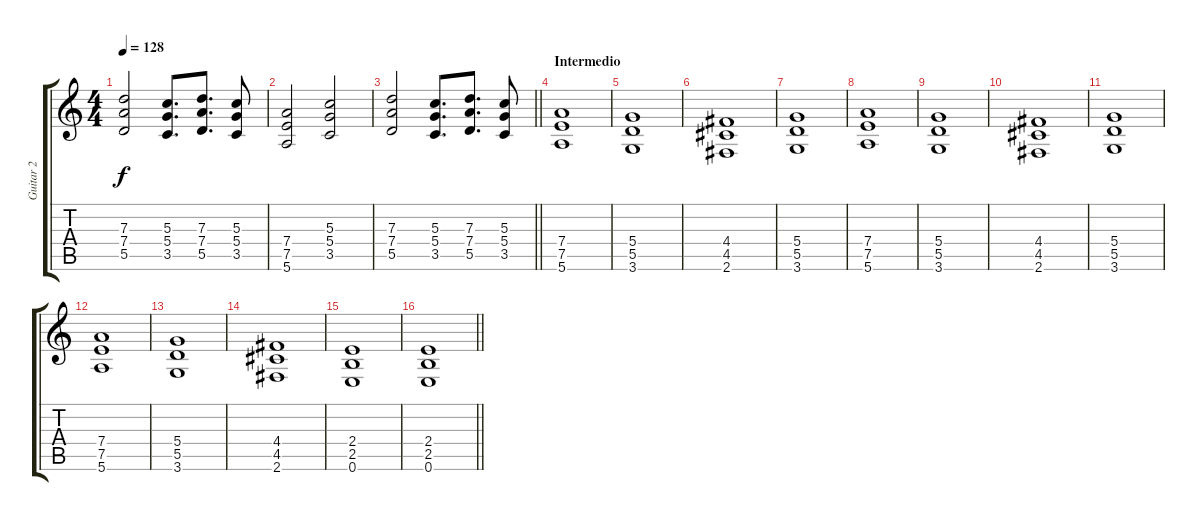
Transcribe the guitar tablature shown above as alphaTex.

\track ("Guitar 2" "Guitar 2") {instrument distortionguitar}
\staff {score tabs}
\tuning (E4 B3 G3 D3 A2 E2) {hide}
\ts (4 4)
\tempo 128
\clef g2
\ks c
(7.3 7.4 5.5).2{dy f} (5.3 5.4 3.5).8{d} (7.3 7.4 5.5).8{d} (5.3 5.4 3.5).8 |
(7.4 7.5 5.6).2 (5.3 5.4 3.5).2 |
\barLineRight lightlight
(7.3 7.4 5.5).2 (5.3 5.4 3.5).8{d} (7.3 7.4 5.5).8{d} (5.3 5.4 3.5).8 |
\section ("" "Intermedio")
(7.4 7.5 5.6).1 |
(5.4 5.5 3.6).1 |
(4.4 4.5 2.6).1 |
(5.4 5.5 3.6).1 |
(7.4 7.5 5.6).1 |
(5.4 5.5 3.6).1 |
(4.4 4.5 2.6).1 |
(5.4 5.5 3.6).1 |
(7.4 7.5 5.6).1 |
(5.4 5.5 3.6).1 |
(4.4 4.5 2.6).1 |
(2.4 2.5 0.6).1 |
\barLineRight lightlight
(2.4 2.5 0.6).1
